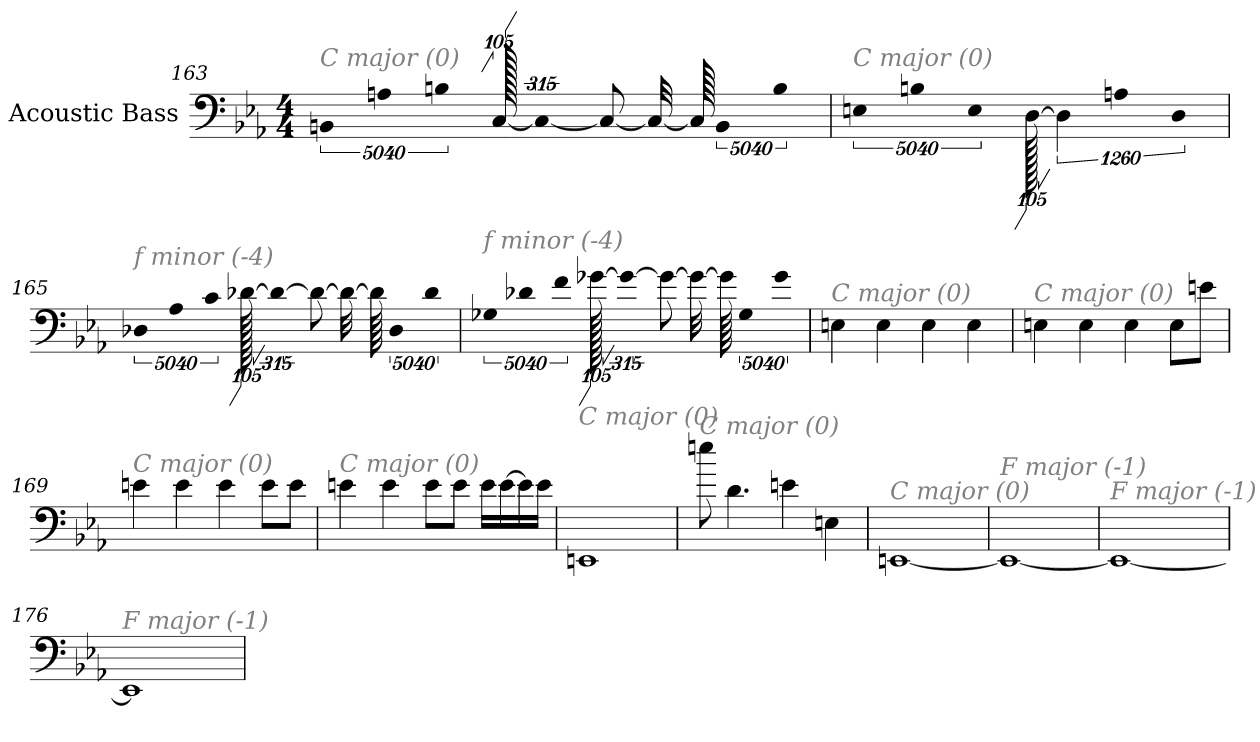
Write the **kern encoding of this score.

**kern
*part1
*staff1
*I"Acoustic Bass
*clefF4
*ITrd7c12
*k[b-e-a-]
*E-:
*M4/4
=163
!LO:TX:i:color=#808080:t=C major (0)
!LO:N:vis=4
20160%3347BBBn
!LO:N:vis=4
20160%3347AAn
!LO:N:vis=4
20160%3347BBn
[6720%13CC
40320CC_
8CC_
32CC_
128CC]
!LO:N:vis=4
20160%3347BBB
!LO:N:vis=4
20160%3347BB
=164
!LO:TX:i:color=#808080:t=C major (0)
!LO:N:vis=4
20160%3347EEn
!LO:N:vis=4
20160%3347BBn
!LO:N:vis=4
20160%3347EE
[6720%13DD
5040%827DD]
!LO:N:vis=4
20160%3347AAn
!LO:N:vis=4
20160%3347DD
=165
!LO:TX:i:color=#808080:t=f minor (-4)
!LO:N:vis=4
20160%3347DD-X
!LO:N:vis=4
20160%3347AA-
!LO:N:vis=4
20160%3347C
[6720%13D-X
40320D-_
8D-_
32D-_
128D-]
!LO:N:vis=4
20160%3347DD-
!LO:N:vis=4
20160%3347D-
=166
!LO:TX:i:color=#808080:t=f minor (-4)
!LO:N:vis=4
20160%3347GG-X
!LO:N:vis=4
20160%3347D-X
!LO:N:vis=4
20160%3347F
[6720%13G-X
40320G-_
8G-_
32G-_
128G-]
!LO:N:vis=4
20160%3347GG-
!LO:N:vis=4
20160%3347G-
=167
!LO:TX:i:color=#808080:t=C major (0)
4EEn
4EE
4EE
4EE
=168
!LO:TX:i:color=#808080:t=C major (0)
4EEn
4EE
4EE
8EEL
8EnJ
=169
!LO:TX:i:color=#808080:t=C major (0)
4En
4E
4E
8EL
8EJ
=170
!LO:TX:i:color=#808080:t=C major (0)
4En
4E
8EL
8EJ
16EL
[16E
16E]
16EJ
=171
!LO:TX:i:color=#808080:t=C major (0)
1EEEn
=172
!LO:TX:i:color=#808080:t=C major (0)
8en
4.D
4En
4EEn
=173
!LO:TX:i:color=#808080:t=C major (0)
[1EEEn
=174
!LO:TX:i:color=#808080:t=F major (-1)
1EEEn_
=175
!LO:TX:i:color=#808080:t=F major (-1)
1EEEn_
=176
!LO:TX:i:color=#808080:t=F major (-1)
1EEEn]
=
*-
